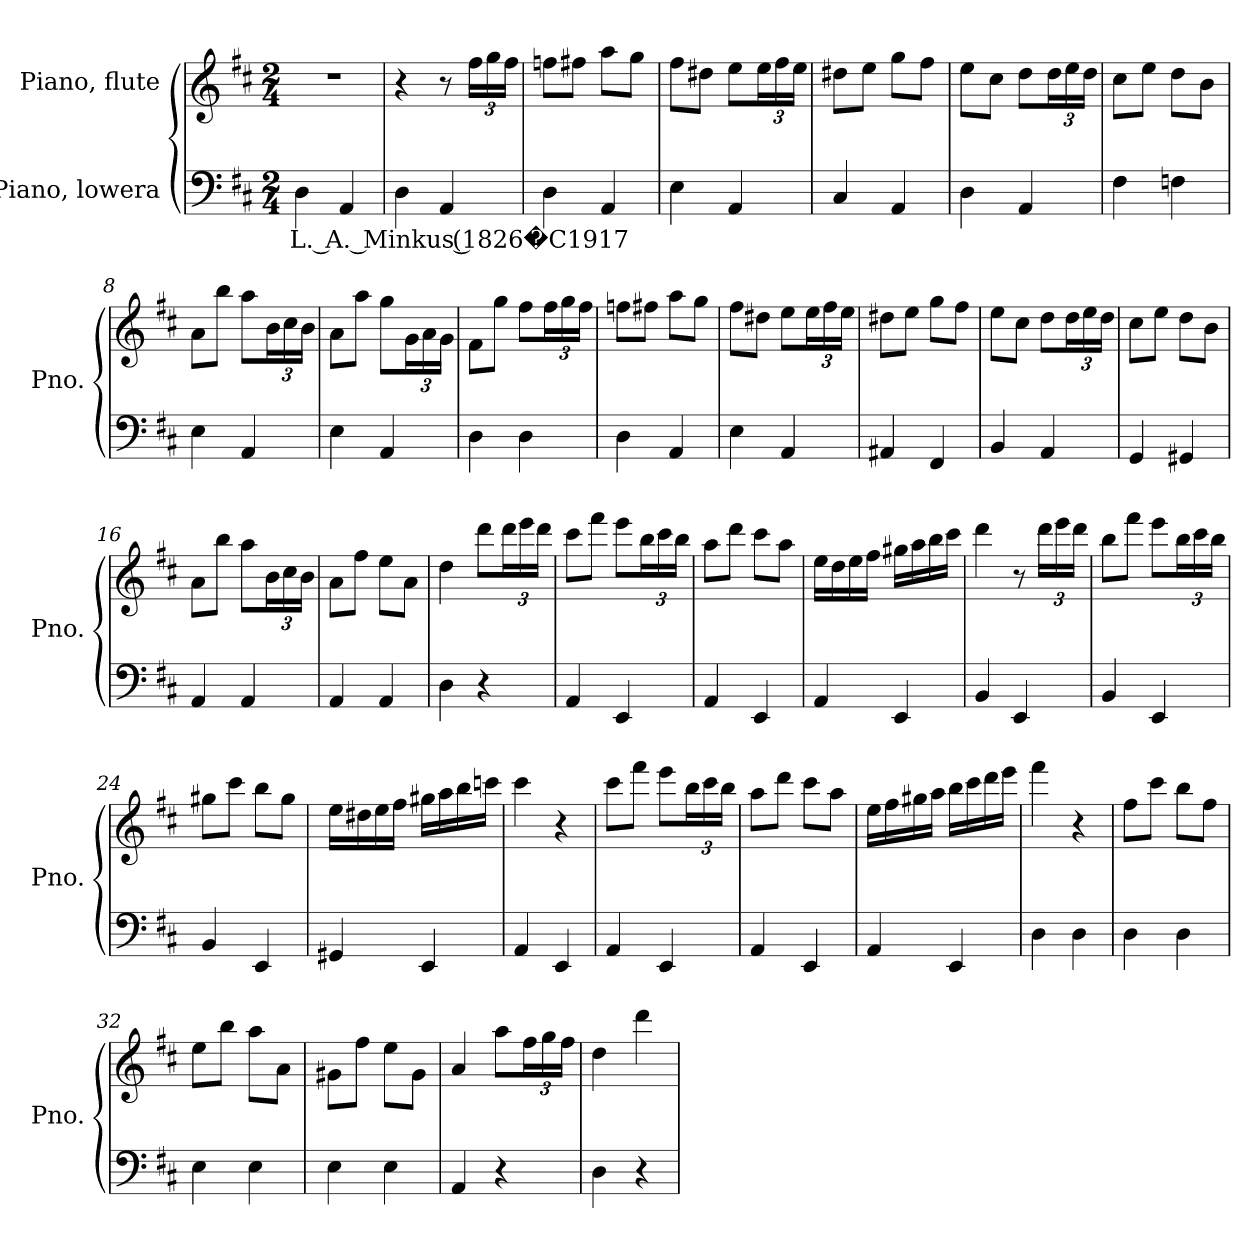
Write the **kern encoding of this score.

**kern	**text	**kern
*part2	*part2	*part1
*staff2	*staff2	*staff1
*I"Piano, lowera	*	*I"Piano, flute
*I'Pno.	*	*I'Pno.
*clefF4	*	*clefG2
*k[f#c#]	*	*k[f#c#]
*M2/4	*	*M2/4
*MM72	*	*MM72
=1	=1	=1
!	!LO:LY:b	!
4D\	L. A. Minkus (1826�C1917	2r
4AA/	.	.
=2	=2	=2
4D\	.	4r
4AA/	.	8r
*	*	*Xbrackettup
.	.	24ff#\LL
.	.	24gg\
.	.	24ff#\JJ
=3	=3	=3
4D\	.	8ffn\L
.	.	8ff#X\J
4AA/	.	8aa\L
.	.	8gg\J
=4	=4	=4
4E\	.	8ff#\L
.	.	8dd#X\J
4AA/	.	8ee\L
.	.	24ee\L
.	.	24ff#\
.	.	24ee\JJ
!!LO:LB:g=z
=5	=5	=5
4C#/	.	8dd#X\L
.	.	8ee\J
4AA/	.	8gg\L
.	.	8ff#\J
=6	=6	=6
4D\	.	8ee\L
.	.	8cc#\J
4AA/	.	8dd\L
.	.	24dd\L
.	.	24ee\
.	.	24dd\JJ
=7	=7	=7
4F#\	.	8cc#\L
.	.	8ee\J
4Fn\	.	8dd\L
.	.	8b\J
=8	=8	=8
4E\	.	8a\L
.	.	8bb\J
4AA/	.	8aa\L
.	.	24b\L
.	.	24cc#\
.	.	24b\JJ
=9	=9	=9
4E\	.	8a\L
.	.	8aa\J
4AA/	.	8gg\L
.	.	24g\L
.	.	24a\
.	.	24g\JJ
=10	=10	=10
4D\	.	8f#\L
.	.	8gg\J
4D\	.	8ff#\L
.	.	24ff#\L
.	.	24gg\
.	.	24ff#\JJ
!!LO:LB:g=z
=11	=11	=11
4D\	.	8ffn\L
.	.	8ff#X\J
4AA/	.	8aa\L
.	.	8gg\J
=12	=12	=12
4E\	.	8ff#\L
.	.	8dd#X\J
4AA/	.	8ee\L
.	.	24ee\L
.	.	24ff#\
.	.	24ee\JJ
=13	=13	=13
4AA#X/	.	8dd#X\L
.	.	8ee\J
4FF#/	.	8gg\L
.	.	8ff#\J
=14	=14	=14
4BB/	.	8ee\L
.	.	8cc#\J
4AA/	.	8dd\L
.	.	24dd\L
.	.	24ee\
.	.	24dd\JJ
=15	=15	=15
4GG/	.	8cc#\L
.	.	8ee\J
4GG#X/	.	8dd\L
.	.	8b\J
=16	=16	=16
4AA/	.	8a\L
.	.	8bb\J
4AA/	.	8aa\L
.	.	24b\L
.	.	24cc#\
.	.	24b\JJ
=17	=17	=17
4AA/	.	8a\L
.	.	8ff#\J
4AA/	.	8ee\L
.	.	8a\J
!!LO:LB:g=z
=18	=18	=18
4D\	.	4dd\
4r	.	8ddd\L
.	.	24ddd\L
.	.	24eee\
.	.	24ddd\JJ
=19	=19	=19
4AA/	.	8ccc#\L
.	.	8fff#\J
4EE/	.	8eee\L
.	.	24bb\L
.	.	24ccc#\
.	.	24bb\JJ
=20	=20	=20
4AA/	.	8aa\L
.	.	8ddd\J
4EE/	.	8ccc#\L
.	.	8aa\J
=21	=21	=21
4AA/	.	16ee\LL
.	.	16dd\
.	.	16ee\
.	.	16ff#\JJ
4EE/	.	16gg#X\LL
.	.	16aa\
.	.	16bb\
.	.	16ccc#\JJ
=22	=22	=22
4BB/	.	4ddd\
4EE/	.	8r
.	.	24ddd\LL
.	.	24eee\
.	.	24ddd\JJ
!!LO:LB:g=z
=23	=23	=23
4BB/	.	8bb\L
.	.	8fff#\J
4EE/	.	8eee\L
.	.	24bb\L
.	.	24ccc#\
.	.	24bb\JJ
=24	=24	=24
4BB/	.	8gg#X\L
.	.	8ccc#\J
4EE/	.	8bb\L
.	.	8gg#\J
=25	=25	=25
4GG#X/	.	16ee\LL
.	.	16dd#X\
.	.	16ee\
.	.	16ff#\JJ
4EE/	.	16gg#X\LL
.	.	16aa\
.	.	16bb\
.	.	16cccn\JJ
=26	=26	=26
4AA/	.	4ccc#\
4EE/	.	4r
=27	=27	=27
4AA/	.	8ccc#\L
.	.	8fff#\J
4EE/	.	8eee\L
.	.	24bb\L
.	.	24ccc#\
.	.	24bb\JJ
!!LO:LB:g=z
=28	=28	=28
4AA/	.	8aa\L
.	.	8ddd\J
4EE/	.	8ccc#\L
.	.	8aa\J
=29	=29	=29
4AA/	.	16ee\LL
.	.	16ff#\
.	.	16gg#X\
.	.	16aa\JJ
4EE/	.	16bb\LL
.	.	16ccc#\
.	.	16ddd\
.	.	16eee\JJ
=30	=30	=30
4D\	.	4fff#\
4D\	.	4r
=31	=31	=31
4D\	.	8ff#\L
.	.	8ccc#\J
4D\	.	8bb\L
.	.	8ff#\J
=32	=32	=32
4E\	.	8ee\L
.	.	8bb\J
4E\	.	8aa\L
.	.	8a\J
=33	=33	=33
4E\	.	8g#X\L
.	.	8ff#\J
4E\	.	8ee\L
.	.	8g#\J
=34	=34	=34
4AA/	.	4a/
4r	.	8aa\L
.	.	24ff#\L
.	.	24gg\
.	.	24ff#\JJ
!!LO:PB:g=z
=35	=35	=35
4D\	.	4dd\
4r	.	4ddd\
=	=	=
*-	*-	*-
